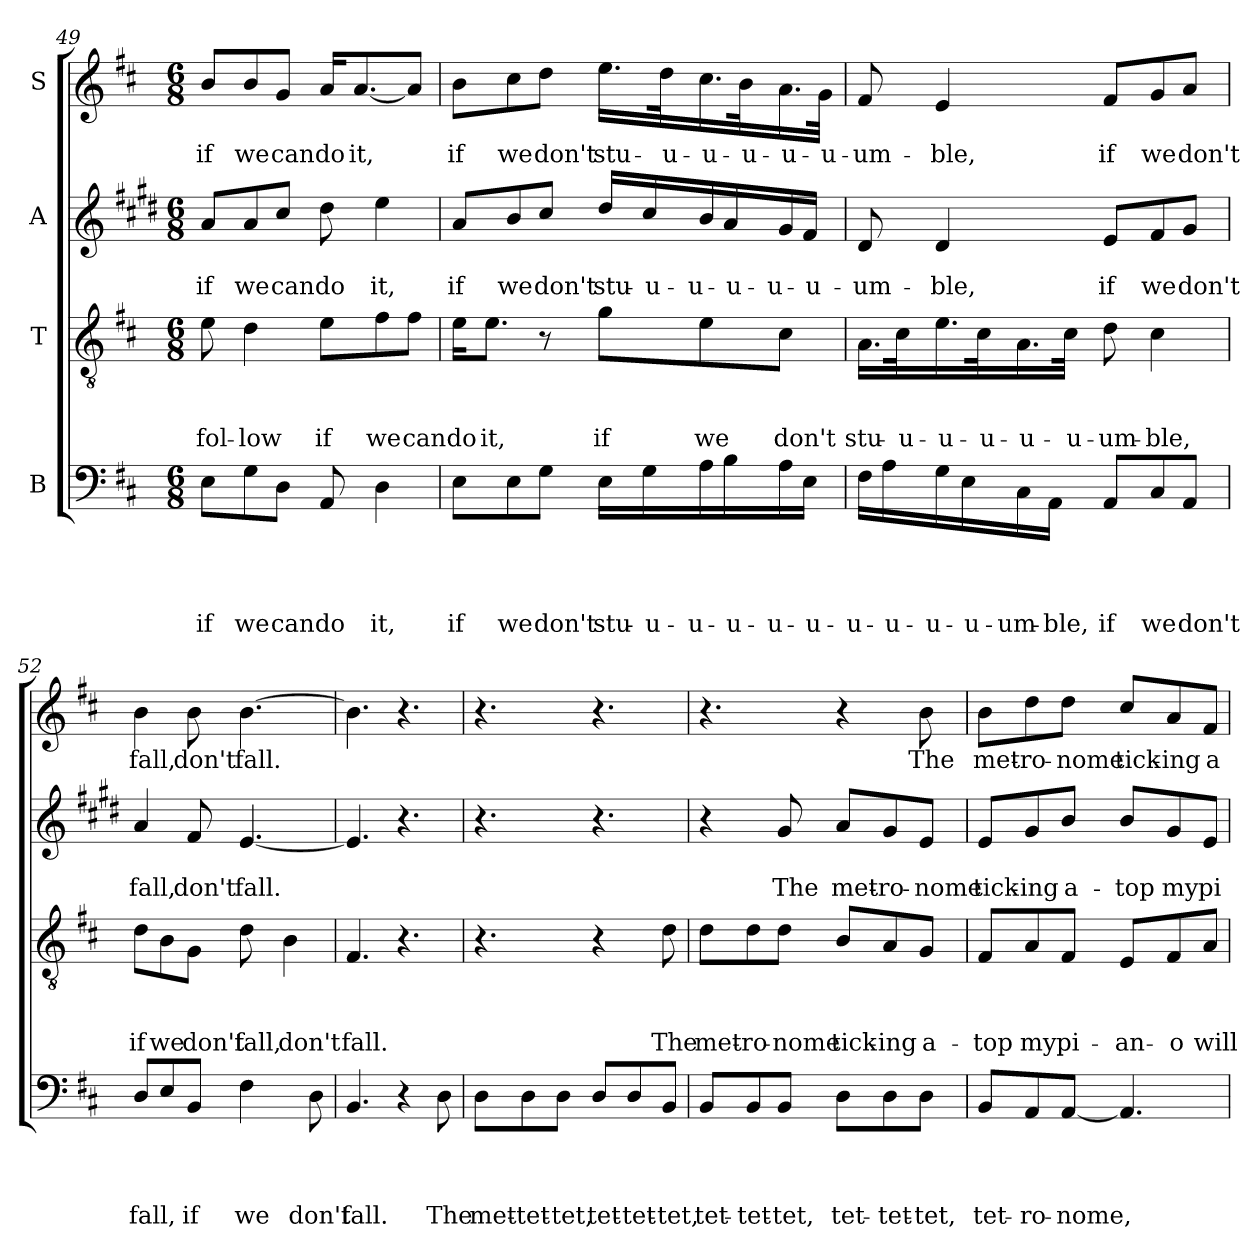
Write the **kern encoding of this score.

**kern	**text	**text	**text	**text	**kern	**text	**text	**text	**kern	**text	**text	**kern	**text
*part4	*part4	*part4	*part4	*part4	*part3	*part3	*part3	*part3	*part2	*part2	*part2	*part1	*part1
*staff4	*staff4	*staff4	*staff4	*staff4	*staff3	*staff3	*staff3	*staff3	*staff2	*staff2	*staff2	*staff1	*staff1
*I"B	*	*	*	*	*I"T	*	*	*	*I"A	*	*	*I"S	*
*clefF4	*	*	*	*	*clefGv2	*	*	*	*clefG2	*	*	*clefG2	*
*	*	*	*	*	*	*	*	*	*ITrd1c2	*	*	*	*
*k[f#c#]	*	*	*	*	*k[f#c#]	*	*	*	*k[f#c#]	*	*	*k[f#c#]	*
*D:	*	*	*	*	*D:	*	*	*	*D:	*	*	*D:	*
*M6/8	*	*	*	*	*M6/8	*	*	*	*M6/8	*	*	*M6/8	*
=49	=49	=49	=49	=49	=49	=49	=49	=49	=49	=49	=49	=49	=49
!	!	!	!	!LO:LY:b	!	!	!	!LO:LY:b	!	!	!LO:LY:b	!	!LO:LY:b
8E\L	.	.	.	if	8e\	.	.	fol-	8g/L	.	if	8b/L	if
!	!	!	!	!LO:LY:b	!	!	!	!LO:LY:b	!	!	!LO:LY:b	!	!LO:LY:b
8G\	.	.	.	we	4d\	.	.	-low	8g/	.	we	8b/	we
!	!	!	!	!LO:LY:b	!	!	!	!	!	!	!LO:LY:b	!	!LO:LY:b
8D\J	.	.	.	can	.	.	.	.	8b/J	.	can	8g/J	can
!	!	!	!	!LO:LY:b	!	!	!	!LO:LY:b	!	!	!LO:LY:b	!	!LO:LY:b
8AA/	.	.	.	do	8e\L	.	.	if	8cc#\	.	do	16a/KL	do
!	!	!	!	!	!	!	!	!	!	!	!	!	!LO:LY:b
.	.	.	.	.	.	.	.	.	.	.	.	[8.a/	it,
!	!	!	!	!LO:LY:b	!	!	!	!LO:LY:b	!	!	!LO:LY:b	!	!
4D\	.	.	.	it,	8f#\	.	.	we	4dd\	.	it,	.	.
!	!	!	!	!	!	!	!	!LO:LY:b	!	!	!	!	!
.	.	.	.	.	8f#\J	.	.	can	.	.	.	8a/J]	.
=50	=50	=50	=50	=50	=50	=50	=50	=50	=50	=50	=50	=50	=50
!	!	!	!	!LO:LY:b	!	!	!	!LO:LY:b	!	!	!LO:LY:b	!	!LO:LY:b
8E\L	.	.	.	if	16e\KL	.	.	do	8g/L	.	if	8b\L	if
!	!	!	!	!	!	!	!	!LO:LY:b	!	!	!	!	!
.	.	.	.	.	8.e\J	.	.	it,	.	.	.	.	.
!	!	!	!	!LO:LY:b	!	!	!	!	!	!	!LO:LY:b	!	!LO:LY:b
8E\	.	.	.	we	.	.	.	.	8a/	.	we	8cc#\	we
!	!	!	!	!LO:LY:b	!	!	!	!	!	!	!LO:LY:b	!	!LO:LY:b
8G\J	.	.	.	don't	8r	.	.	.	8b/J	.	don't	8dd\J	don't
!	!	!	!	!LO:LY:b	!	!	!	!LO:LY:b	!	!	!LO:LY:b	!	!LO:LY:b
16E\LL	.	.	.	stu-	8g\L	.	.	if	16cc#/LL	.	stu-	16.ee\LL	stu-
!	!	!	!	!LO:LY:b	!	!	!	!	!	!	!LO:LY:b	!	!
16G\	.	.	.	-u-	.	.	.	.	16b/	.	-u-	.	.
!	!	!	!	!	!	!	!	!	!	!	!	!	!LO:LY:b
.	.	.	.	.	.	.	.	.	.	.	.	32dd\k	-u-
!	!	!	!	!LO:LY:b	!	!	!	!LO:LY:b	!	!	!LO:LY:b	!	!LO:LY:b
16A\	.	.	.	-u-	8e\	.	.	we	16a/	.	-u-	16.cc#\	-u-
!	!	!	!	!LO:LY:b	!	!	!	!	!	!	!LO:LY:b	!	!
16B\	.	.	.	-u-	.	.	.	.	16g/	.	-u-	.	.
!	!	!	!	!	!	!	!	!	!	!	!	!	!LO:LY:b
.	.	.	.	.	.	.	.	.	.	.	.	32b\k	-u-
!	!	!	!	!LO:LY:b	!	!	!	!LO:LY:b	!	!	!LO:LY:b	!	!LO:LY:b
16A\	.	.	.	-u-	8c#\J	.	.	don't	16f#/	.	-u-	16.a\	-u-
!	!	!	!	!LO:LY:b	!	!	!	!	!	!	!LO:LY:b	!	!
16E\JJ	.	.	.	-u-	.	.	.	.	16e/JJ	.	-u-	.	.
!	!	!	!	!	!	!	!	!	!	!	!	!	!LO:LY:b
.	.	.	.	.	.	.	.	.	.	.	.	32g\JJk	-u-
=51	=51	=51	=51	=51	=51	=51	=51	=51	=51	=51	=51	=51	=51
!	!	!	!	!LO:LY:b	!	!	!	!LO:LY:b	!	!	!LO:LY:b	!	!LO:LY:b
16F#\LL	.	.	.	-u-	16.A\LL	.	.	stu-	8c#/	.	-um-	8f#/	-um-
!	!	!	!	!LO:LY:b	!	!	!	!	!	!	!	!	!
16A\	.	.	.	-u-	.	.	.	.	.	.	.	.	.
!	!	!	!	!	!	!	!	!LO:LY:b	!	!	!	!	!
.	.	.	.	.	32c#\k	.	.	-u-	.	.	.	.	.
!	!	!	!	!LO:LY:b	!	!	!	!LO:LY:b	!	!	!LO:LY:b	!	!LO:LY:b
16G\	.	.	.	-u-	16.e\	.	.	-u-	4c#/	.	-ble,	4e/	-ble,
!	!	!	!	!LO:LY:b	!	!	!	!	!	!	!	!	!
16E\	.	.	.	-u-	.	.	.	.	.	.	.	.	.
!	!	!	!	!	!	!	!	!LO:LY:b	!	!	!	!	!
.	.	.	.	.	32c#\k	.	.	-u-	.	.	.	.	.
!	!	!	!	!LO:LY:b	!	!	!	!LO:LY:b	!	!	!	!	!
16C#\	.	.	.	-um-	16.A\	.	.	-u-	.	.	.	.	.
!	!	!	!	!LO:LY:b	!	!	!	!	!	!	!	!	!
16AA\JJ	.	.	.	-ble,	.	.	.	.	.	.	.	.	.
!	!	!	!	!	!	!	!	!LO:LY:b	!	!	!	!	!
.	.	.	.	.	32c#\JJk	.	.	-u-	.	.	.	.	.
!	!	!	!	!LO:LY:b	!	!	!	!LO:LY:b	!	!	!LO:LY:b	!	!LO:LY:b
8AA/L	.	.	.	if	8d\	.	.	-um-	8d/L	.	if	8f#/L	if
!	!	!	!	!LO:LY:b	!	!	!	!LO:LY:b	!	!	!LO:LY:b	!	!LO:LY:b
8C#/	.	.	.	we	4c#\	.	.	-ble,	8e/	.	we	8g/	we
!	!	!	!	!LO:LY:b	!	!	!	!	!	!	!LO:LY:b	!	!LO:LY:b
8AA/J	.	.	.	don't	.	.	.	.	8f#/J	.	don't	8a/J	don't
!!LO:LB:g=z
=52	=52	=52	=52	=52	=52	=52	=52	=52	=52	=52	=52	=52	=52
!	!	!	!	!LO:LY:b	!	!	!	!LO:LY:b	!	!	!LO:LY:b	!	!LO:LY:b
8D/L	.	.	.	fall,	8d\L	.	.	if	4g/	.	fall,	4b\	fall,
!	!	!	!	!	!	!	!	!LO:LY:b	!	!	!	!	!
8E/	.	.	.	.	8B\	.	.	we	.	.	.	.	.
!	!	!	!	!LO:LY:b	!	!	!	!LO:LY:b	!	!	!LO:LY:b	!	!LO:LY:b
8BB/J	.	.	.	if	8G\J	.	.	don't	8e/	.	don't	8b\	don't
!	!	!	!	!LO:LY:b	!	!	!	!LO:LY:b	!	!	!LO:LY:b	!	!LO:LY:b
4F#\	.	.	.	we	8d\	.	.	fall,	[4.d/	.	fall.	[4.b\	fall.
!	!	!	!	!	!	!	!	!LO:LY:b	!	!	!	!	!
.	.	.	.	.	4B\	.	.	don't	.	.	.	.	.
!	!	!	!	!LO:LY:b	!	!	!	!	!	!	!	!	!
8D\	.	.	.	don't	.	.	.	.	.	.	.	.	.
=53	=53	=53	=53	=53	=53	=53	=53	=53	=53	=53	=53	=53	=53
!	!	!	!	!LO:LY:b	!	!	!	!LO:LY:b	!	!	!	!	!
4.BB/	.	.	.	fall.	4.F#/	.	.	fall.	4.d/]	.	.	4.b\]	.
4r	.	.	.	.	4.r	.	.	.	4.r	.	.	4.r	.
!	!	!	!	!LO:LY:b	!	!	!	!	!	!	!	!	!
8D\	.	.	.	The	.	.	.	.	.	.	.	.	.
=54	=54	=54	=54	=54	=54	=54	=54	=54	=54	=54	=54	=54	=54
!	!	!	!	!LO:LY:b	!	!	!	!	!	!	!	!	!
8D\L	.	.	.	met-	4.r	.	.	.	4.r	.	.	4.r	.
!	!	!	!	!LO:LY:b	!	!	!	!	!	!	!	!	!
8D\	.	.	.	-tet-	.	.	.	.	.	.	.	.	.
!	!	!	!	!LO:LY:b	!	!	!	!	!	!	!	!	!
8D\J	.	.	.	-tet,	.	.	.	.	.	.	.	.	.
!	!	!	!	!LO:LY:b	!	!	!	!	!	!	!	!	!
8D/L	.	.	.	tet-	4r	.	.	.	4.r	.	.	4.r	.
!	!	!	!	!LO:LY:b	!	!	!	!	!	!	!	!	!
8D/	.	.	.	-tet-	.	.	.	.	.	.	.	.	.
!	!	!	!	!LO:LY:b	!	!	!	!LO:LY:b	!	!	!	!	!
8BB/J	.	.	.	-tet,	8d\	.	.	The	.	.	.	.	.
=55	=55	=55	=55	=55	=55	=55	=55	=55	=55	=55	=55	=55	=55
!	!	!	!	!LO:LY:b	!	!	!	!LO:LY:b	!	!	!	!	!
8BB/L	.	.	.	tet-	8d\L	.	.	met-	4r	.	.	4.r	.
!	!	!	!	!LO:LY:b	!	!	!	!LO:LY:b	!	!	!	!	!
8BB/	.	.	.	-tet-	8d\	.	.	-ro-	.	.	.	.	.
!	!	!	!	!LO:LY:b	!	!	!	!LO:LY:b	!	!	!LO:LY:b	!	!
8BB/J	.	.	.	-tet,	8d\J	.	.	-nome	8f#/	.	The	.	.
!	!	!	!	!LO:LY:b	!	!	!	!LO:LY:b	!	!	!LO:LY:b	!	!
8D\L	.	.	.	tet-	8B/L	.	.	tick-	8g/L	.	met-	4r	.
!	!	!	!	!LO:LY:b	!	!	!	!LO:LY:b	!	!	!LO:LY:b	!	!
8D\	.	.	.	-tet-	8A/	.	.	-ing	8f#/	.	-ro-	.	.
!	!	!	!	!LO:LY:b	!	!	!	!LO:LY:b	!	!	!LO:LY:b	!	!LO:LY:b
8D\J	.	.	.	-tet,	8G/J	.	.	a-	8d/J	.	-nome	8b\	The
!!LO:PB:g=z
=56	=56	=56	=56	=56	=56	=56	=56	=56	=56	=56	=56	=56	=56
!	!	!	!	!LO:LY:b	!	!	!	!LO:LY:b	!	!	!LO:LY:b	!	!LO:LY:b
8BB/L	.	.	.	tet-	8F#/L	.	.	-top	8d/L	.	tick-	8b\L	met-
!	!	!	!	!LO:LY:b	!	!	!	!LO:LY:b	!	!	!LO:LY:b	!	!LO:LY:b
8AA/	.	.	.	-ro-	8A/	.	.	my	8f#/	.	-ing	8dd\	-ro-
!	!	!	!	!LO:LY:b	!	!	!	!LO:LY:b	!	!	!LO:LY:b	!	!LO:LY:b
[8AA/J	.	.	.	-nome,	8F#/J	.	.	pi-	8a/J	.	a-	8dd\J	-nome
!	!	!	!	!	!	!	!	!LO:LY:b	!	!	!LO:LY:b	!	!LO:LY:b
4.AA/]	.	.	.	.	8E/L	.	.	-an-	8a/L	.	-top	8cc#/L	tick-
!	!	!	!	!	!	!	!	!LO:LY:b	!	!	!LO:LY:b	!	!LO:LY:b
.	.	.	.	.	8F#/	.	.	-o	8f#/	.	my	8a/	-ing
!	!	!	!	!	!	!	!	!LO:LY:b	!	!	!LO:LY:b	!	!LO:LY:b
.	.	.	.	.	8A/J	.	.	will	8d/J	.	pi-	8f#/J	a-
=	=	=	=	=	=	=	=	=	=	=	=	=	=
*-	*-	*-	*-	*-	*-	*-	*-	*-	*-	*-	*-	*-	*-
